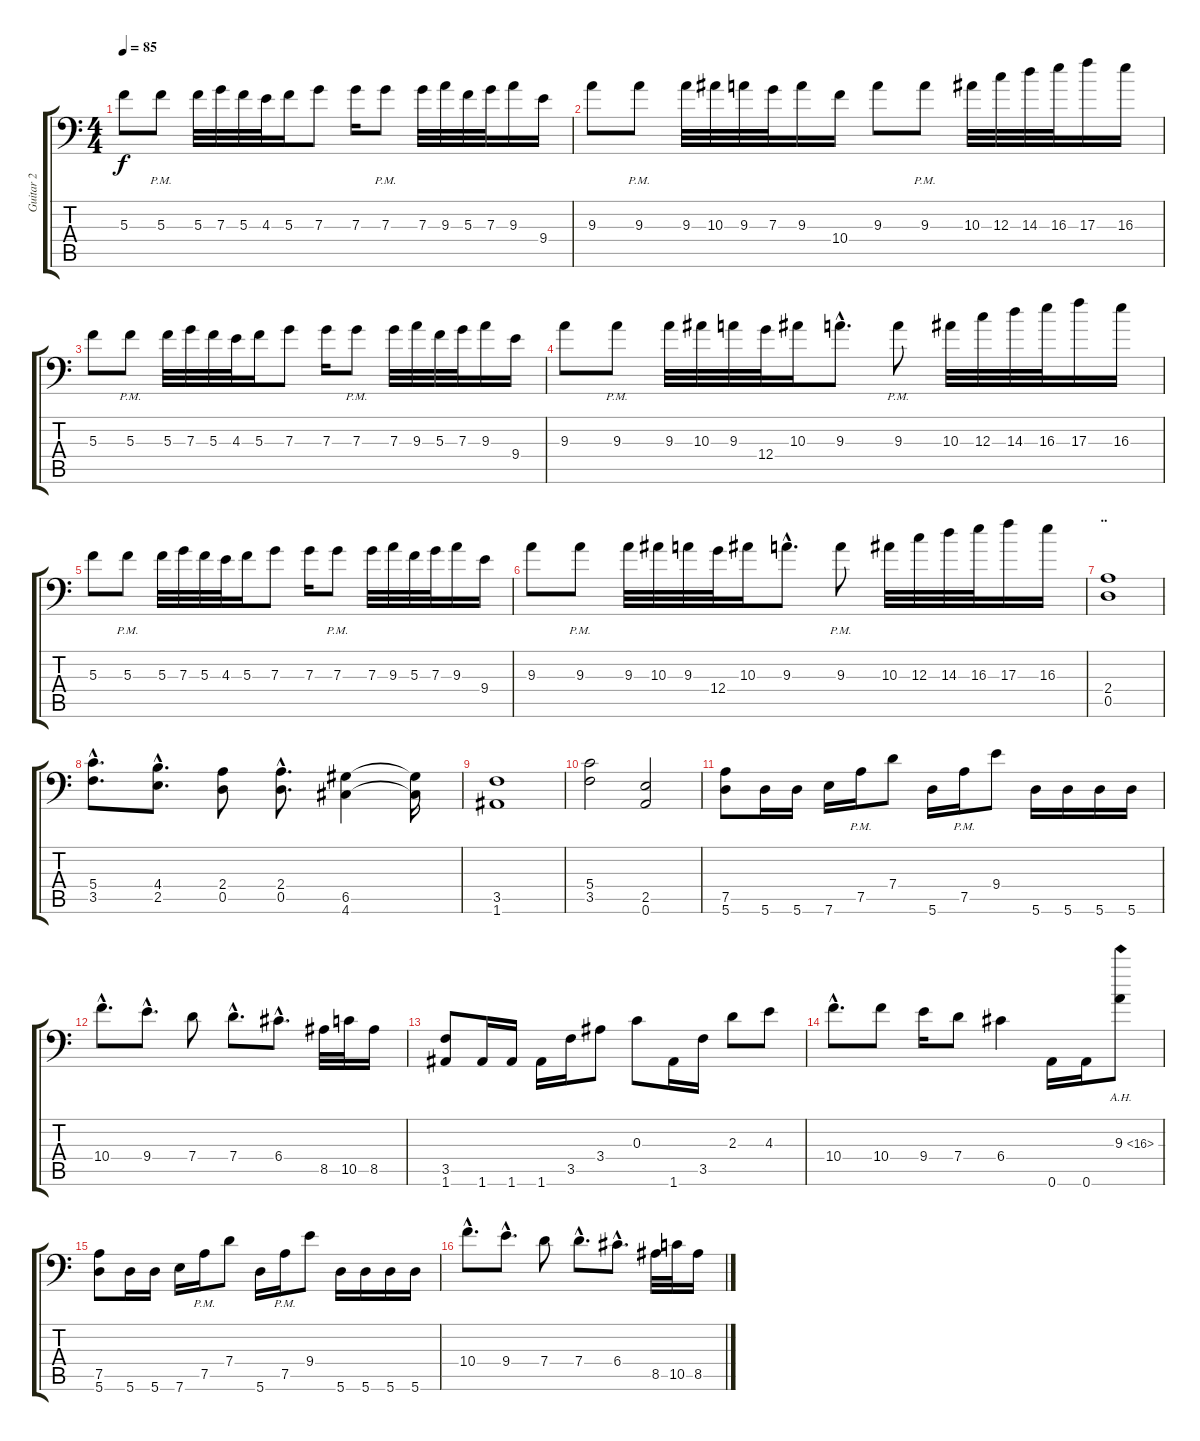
\track ("Guitar 2" "Guitar 2") {instrument overdrivenguitar}
\staff {score tabs}
\tuning (A3 E3 C3 G2 D2 A1) {hide}
\ts (4 4)
\tempo 85
\clef f4
\ks c
5.3.8{dy f} 5.3{pm}.8 5.3.32 7.3.32 5.3.32 4.3.32 5.3.16 7.3.8 7.3.16 7.3{pm}.8 7.3.32 9.3.32 5.3.32 7.3.32 9.3.16 9.4.16 |
9.3.8 9.3{pm}.8 9.3.32 10.3.32 9.3.32 7.3.32 9.3.16 10.4.16 9.3.8 9.3{pm}.8 10.3.32 12.3.32 14.3.32 16.3.32 17.3.16 16.3.16 |
5.3.8 5.3{pm}.8 5.3.32 7.3.32 5.3.32 4.3.32 5.3.16 7.3.8 7.3.16 7.3{pm}.8 7.3.32 9.3.32 5.3.32 7.3.32 9.3.16 9.4.16 |
9.3.8 9.3{pm}.8 9.3.32 10.3.32 9.3.32 12.4.32 10.3.16 9.3{hac}.8{d} 9.3{pm}.8 10.3.32 12.3.32 14.3.32 16.3.32 17.3.16 16.3.16 |
5.3.8 5.3{pm}.8 5.3.32 7.3.32 5.3.32 4.3.32 5.3.16 7.3.8 7.3.16 7.3{pm}.8 7.3.32 9.3.32 5.3.32 7.3.32 9.3.16 9.4.16 |
9.3.8 9.3{pm}.8 9.3.32 10.3.32 9.3.32 12.4.32 10.3.16 9.3{hac}.8{d} 9.3{pm}.8 10.3.32 12.3.32 14.3.32 16.3.32 17.3.16 16.3.16 |
\section ("" "..")
(2.4 0.5).1 |
(5.4{hac} 3.5{hac}).8{d} (4.4{hac} 2.5{hac}).8{d} (2.4 0.5).8 (2.4{hac} 0.5{hac}).8{d} (6.5 4.6).4 (6.5{t} 4.6{t}).16 |
(3.5 1.6).1 |
(5.4 3.5).2 (2.5 0.6).2 |
(7.5 5.6).8 5.6.16 5.6.16 7.6.16 7.5{pm}.16 7.4.8 5.6.16 7.5{pm}.16 9.4.8 5.6.16 5.6.16 5.6.16 5.6.16 |
10.4{hac}.8{d} 9.4{hac}.8{d} 7.4.8 7.4{hac}.8{d} 6.4{hac}.8{d} 8.5.32 10.5.32 8.5.16 |
(3.5 1.6).8 1.6.16 1.6.16 1.6.16 3.5.16 3.4.8 0.3.8 1.6.16 3.5.16 2.3.8 4.3.8 |
10.4{hac}.8{d} 10.4.8 9.4.16 7.4.8 6.4.4 0.6.16 0.6.16 9.3{ah 7}.8 |
(7.5 5.6).8 5.6.16 5.6.16 7.6.16 7.5{pm}.16 7.4.8 5.6.16 7.5{pm}.16 9.4.8 5.6.16 5.6.16 5.6.16 5.6.16 |
10.4{hac}.8{d} 9.4{hac}.8{d} 7.4.8 7.4{hac}.8{d} 6.4{hac}.8{d} 8.5.32 10.5.32 8.5.16
